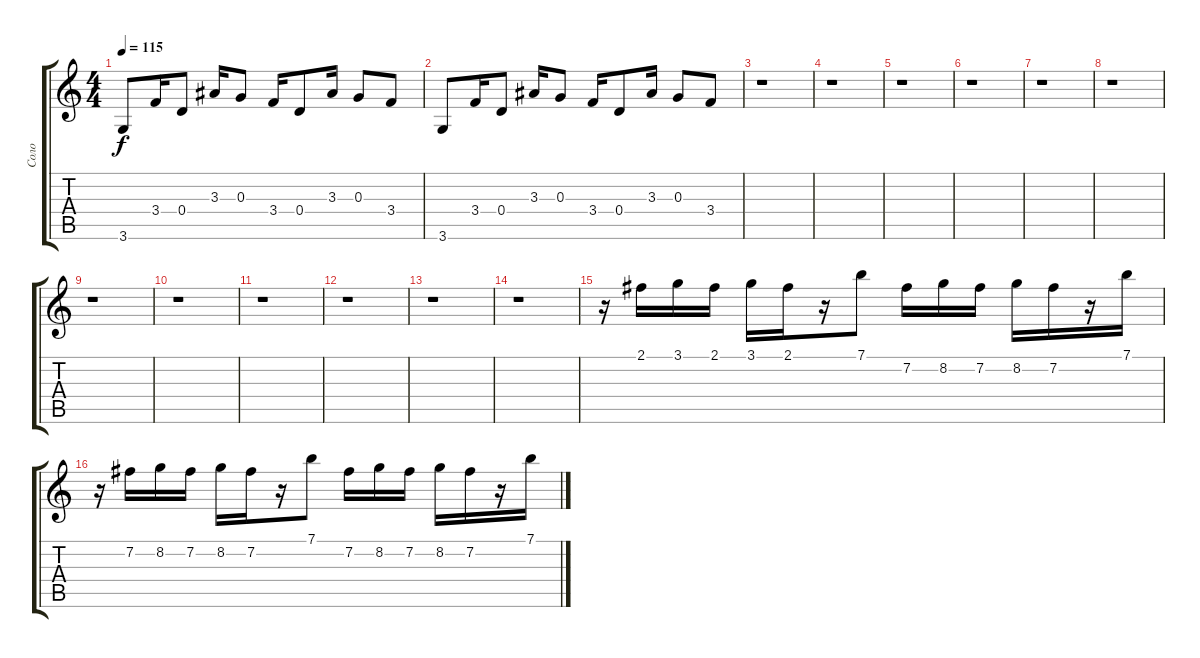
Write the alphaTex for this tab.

\track ("Соло" "Соло") {instrument distortionguitar}
\staff {score tabs}
\tuning (E4 B3 G3 D3 A2 E2) {hide}
\ts (4 4)
\tempo 115
\clef g2
\ks c
3.6.8{dy f} 3.4.16 0.4.8 3.3.16 0.3.8 3.4.16 0.4.8 3.3.16 0.3.8 3.4.8 |
3.6.8 3.4.16 0.4.8 3.3.16 0.3.8 3.4.16 0.4.8 3.3.16 0.3.8 3.4.8 |
r.1 |
r.1 |
r.1 |
r.1 |
r.1 |
r.1 |
r.1 |
r.1 |
r.1 |
r.1 |
r.1 |
r.1 |
r.16 2.1.16 3.1.16 2.1.16 3.1.16 2.1.16 r.16 7.1.8 7.2.16 8.2.16 7.2.16 8.2.16 7.2.16 r.16 7.1.16 |
r.16 7.2.16 8.2.16 7.2.16 8.2.16 7.2.16 r.16 7.1.8 7.2.16 8.2.16 7.2.16 8.2.16 7.2.16 r.16 7.1.16
